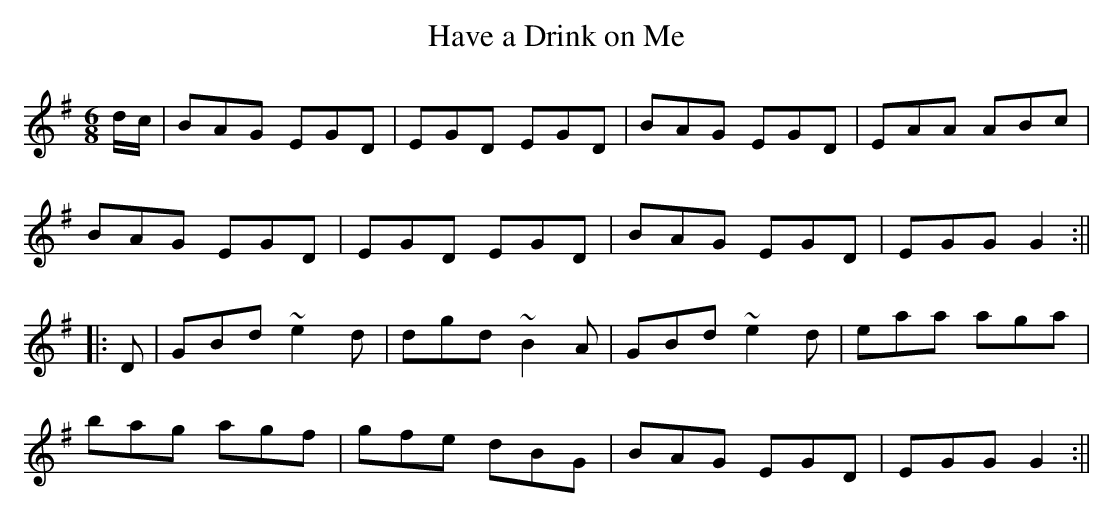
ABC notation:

X:1
T:Have a Drink on Me
M:6/8
L:1/8
K:G
d/c/|BAG EGD|EGD EGD|BAG EGD|EAA ABc|
BAG EGD|EGD EGD|BAG EGD|EGG G2:||
|:D|GBd ~e2d|dgd ~B2A|GBd ~e2d|eaa aga|
bag agf|gfe dBG|BAG EGD|EGG G2:||
